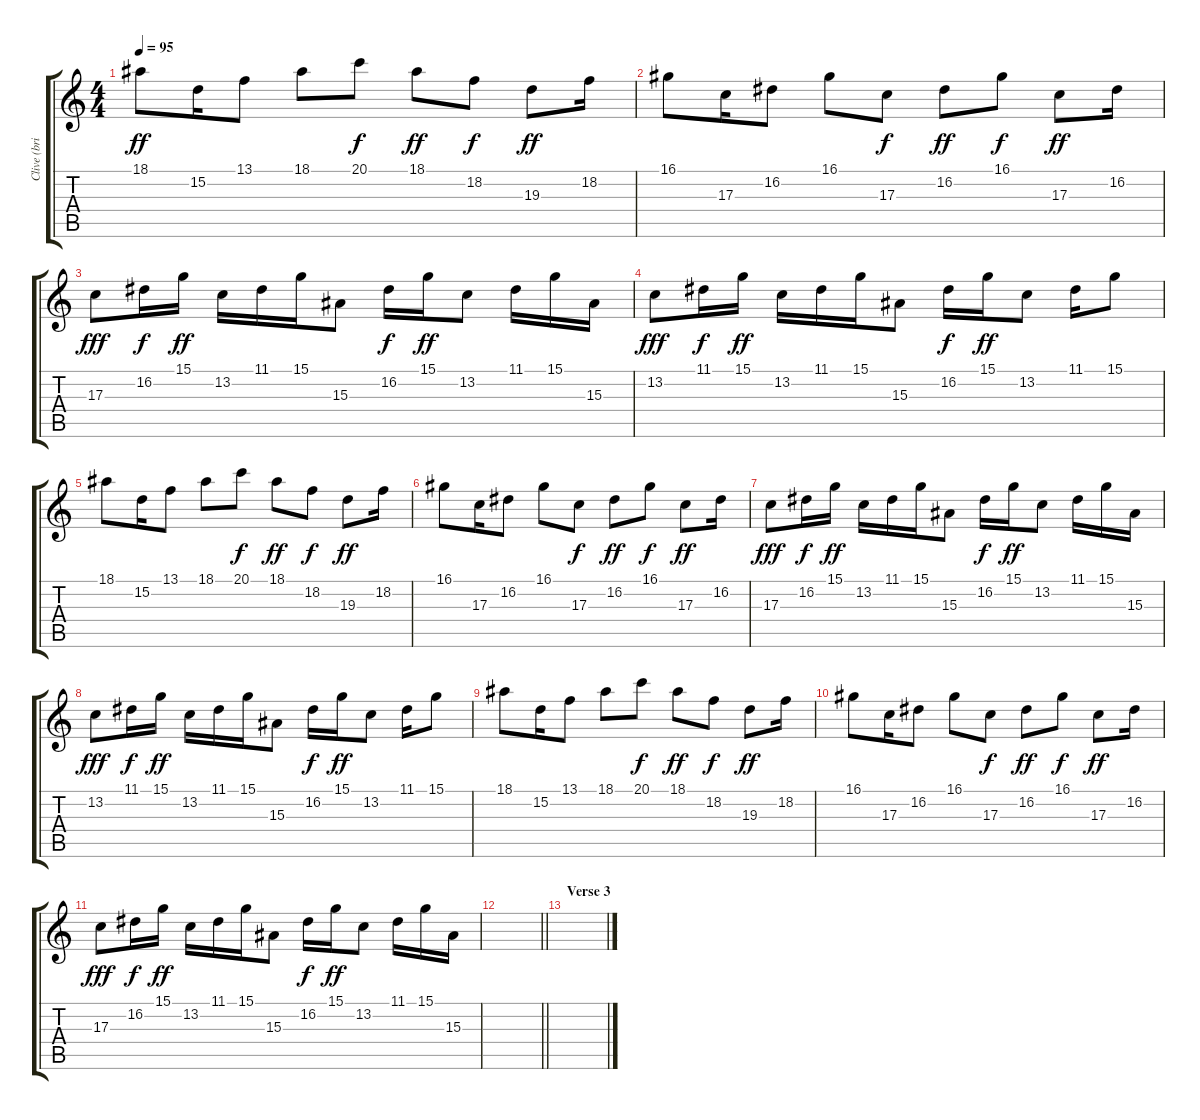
\track ("Clive (brightness)" "Clive (bri") {instrument fx5brightness}
\staff {score tabs}
\tuning (E4 B3 G3 D3 A2 E2) {hide}
\ts (4 4)
\tempo 95
\clef g2
\ks c
18.1.8{dy ff} 15.2.16 13.1.8 18.1.8 20.1.8{dy f} 18.1.8{dy ff} 18.2.8{dy f} 19.3.8{dy ff} 18.2.16 |
16.1.8 17.3.16 16.2.8 16.1.8 17.3.8{dy f} 16.2.8{dy ff} 16.1.8{dy f} 17.3.8{dy ff} 16.2.16 |
17.3.8{dy fff} 16.2.16{dy f} 15.1.16{dy ff} 13.2.16 11.1.16 15.1.16 15.3.8 16.2.16{dy f} 15.1.16{dy ff} 13.2.8 11.1.16 15.1.16 15.3.16 |
13.2.8{dy fff} 11.1.16{dy f} 15.1.16{dy ff} 13.2.16 11.1.16 15.1.16 15.3.8 16.2.16{dy f} 15.1.16{dy ff} 13.2.8 11.1.16 15.1.8 |
18.1.8 15.2.16 13.1.8 18.1.8 20.1.8{dy f} 18.1.8{dy ff} 18.2.8{dy f} 19.3.8{dy ff} 18.2.16 |
16.1.8 17.3.16 16.2.8 16.1.8 17.3.8{dy f} 16.2.8{dy ff} 16.1.8{dy f} 17.3.8{dy ff} 16.2.16 |
17.3.8{dy fff} 16.2.16{dy f} 15.1.16{dy ff} 13.2.16 11.1.16 15.1.16 15.3.8 16.2.16{dy f} 15.1.16{dy ff} 13.2.8 11.1.16 15.1.16 15.3.16 |
13.2.8{dy fff} 11.1.16{dy f} 15.1.16{dy ff} 13.2.16 11.1.16 15.1.16 15.3.8 16.2.16{dy f} 15.1.16{dy ff} 13.2.8 11.1.16 15.1.8 |
18.1.8 15.2.16 13.1.8 18.1.8 20.1.8{dy f} 18.1.8{dy ff} 18.2.8{dy f} 19.3.8{dy ff} 18.2.16 |
16.1.8 17.3.16 16.2.8 16.1.8 17.3.8{dy f} 16.2.8{dy ff} 16.1.8{dy f} 17.3.8{dy ff} 16.2.16 |
17.3.8{dy fff} 16.2.16{dy f} 15.1.16{dy ff} 13.2.16 11.1.16 15.1.16 15.3.8 16.2.16{dy f} 15.1.16{dy ff} 13.2.8 11.1.16 15.1.16 15.3.16 |
\barLineRight lightlight
|
\section ("" "Verse 3")
